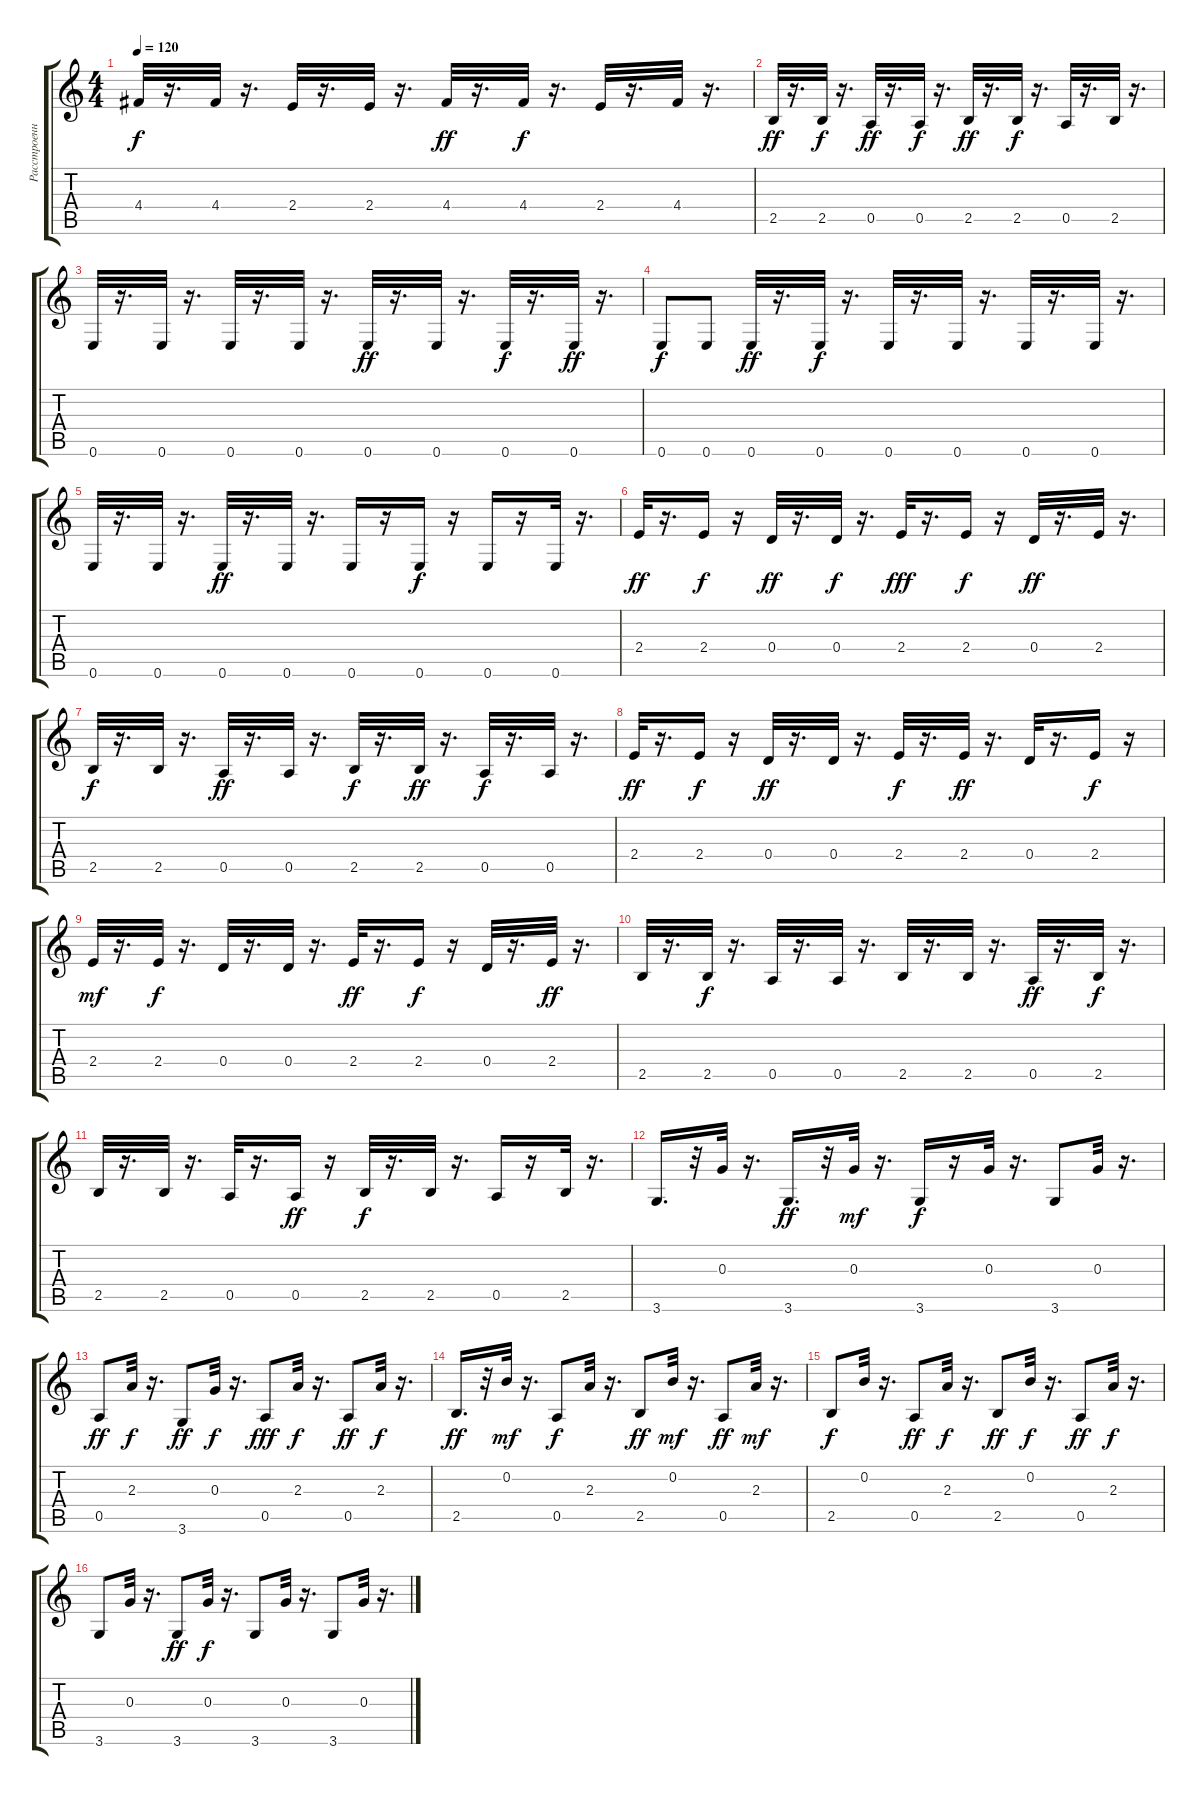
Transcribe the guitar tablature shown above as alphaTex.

\track ("Расстроенный Бас" "Расстроенн") {instrument fretlessbass}
\staff {score tabs}
\tuning (E4 B3 G3 D3 A2 E2) {hide}
\ts (4 4)
\tempo 120
\clef g2
\ks c
4.4.32{dy f} r.16{d} 4.4.32 r.16{d} 2.4.32 r.16{d} 2.4.32 r.16{d} 4.4.32{dy ff} r.16{d} 4.4.32{dy f} r.16{d} 2.4.32 r.16{d} 4.4.32 r.16{d} |
2.5.32{dy ff} r.16{d} 2.5.32{dy f} r.16{d} 0.5.32{dy ff} r.16{d} 0.5.32{dy f} r.16{d} 2.5.32{dy ff} r.16{d} 2.5.32{dy f} r.16{d} 0.5.32 r.16{d} 2.5.32 r.16{d} |
0.6.32 r.16{d} 0.6.32 r.16{d} 0.6.32 r.16{d} 0.6.32 r.16{d} 0.6.32{dy ff} r.16{d} 0.6.32 r.16{d} 0.6.32{dy f} r.16{d} 0.6.32{dy ff} r.16{d} |
0.6.8{dy f} 0.6.8 0.6.32{dy ff} r.16{d} 0.6.32{dy f} r.16{d} 0.6.32 r.16{d} 0.6.32 r.16{d} 0.6.32 r.16{d} 0.6.32 r.16{d} |
0.6.32 r.16{d} 0.6.32 r.16{d} 0.6.32{dy ff} r.16{d} 0.6.32 r.16{d} 0.6.16 r.16 0.6.16{dy f} r.16 0.6.16 r.16 0.6.32 r.16{d} |
2.4.32{dy ff} r.16{d} 2.4.16{dy f} r.16 0.4.32{dy ff} r.16{d} 0.4.32{dy f} r.16{d} 2.4.32{dy fff} r.16{d} 2.4.16{dy f} r.16 0.4.32{dy ff} r.16{d} 2.4.32 r.16{d} |
2.5.32{dy f} r.16{d} 2.5.32 r.16{d} 0.5.32{dy ff} r.16{d} 0.5.32 r.16{d} 2.5.32{dy f} r.16{d} 2.5.32{dy ff} r.16{d} 0.5.32{dy f} r.16{d} 0.5.32 r.16{d} |
2.4.32{dy ff} r.16{d} 2.4.16{dy f} r.16 0.4.32{dy ff} r.16{d} 0.4.32 r.16{d} 2.4.32{dy f} r.16{d} 2.4.32{dy ff} r.16{d} 0.4.32 r.16{d} 2.4.16{dy f} r.16 |
2.4.32{dy mf} r.16{d} 2.4.32{dy f} r.16{d} 0.4.32 r.16{d} 0.4.32 r.16{d} 2.4.32{dy ff} r.16{d} 2.4.16{dy f} r.16 0.4.32 r.16{d} 2.4.32{dy ff} r.16{d} |
2.5.32 r.16{d} 2.5.32{dy f} r.16{d} 0.5.32 r.16{d} 0.5.32 r.16{d} 2.5.32 r.16{d} 2.5.32 r.16{d} 0.5.32{dy ff} r.16{d} 2.5.32{dy f} r.16{d} |
2.5.32 r.16{d} 2.5.32 r.16{d} 0.5.32 r.16{d} 0.5.16{dy ff} r.16 2.5.32{dy f} r.16{d} 2.5.32 r.16{d} 0.5.16 r.16 2.5.32 r.16{d} |
3.6.16{d} r.32 0.3.32 r.16{d} 3.6.16{d dy ff} r.32 0.3.32{dy mf} r.16{d} 3.6.16{dy f} r.16 0.3.32 r.16{d} 3.6.8 0.3.32 r.16{d} |
0.5.8{dy ff} 2.3.32{dy f} r.16{d} 3.6.8{dy ff} 0.3.32{dy f} r.16{d} 0.5.8{dy fff} 2.3.32{dy f} r.16{d} 0.5.8{dy ff} 2.3.32{dy f} r.16{d} |
2.5.16{d dy ff} r.32 0.2.32{dy mf} r.16{d} 0.5.8{dy f} 2.3.32 r.16{d} 2.5.8{dy ff} 0.2.32{dy mf} r.16{d} 0.5.8{dy ff} 2.3.32{dy mf} r.16{d} |
2.5.8{dy f} 0.2.32 r.16{d} 0.5.8{dy ff} 2.3.32{dy f} r.16{d} 2.5.8{dy ff} 0.2.32{dy f} r.16{d} 0.5.8{dy ff} 2.3.32{dy f} r.16{d} |
3.6.8 0.3.32 r.16{d} 3.6.8{dy ff} 0.3.32{dy f} r.16{d} 3.6.8 0.3.32 r.16{d} 3.6.8 0.3.32 r.16{d}
